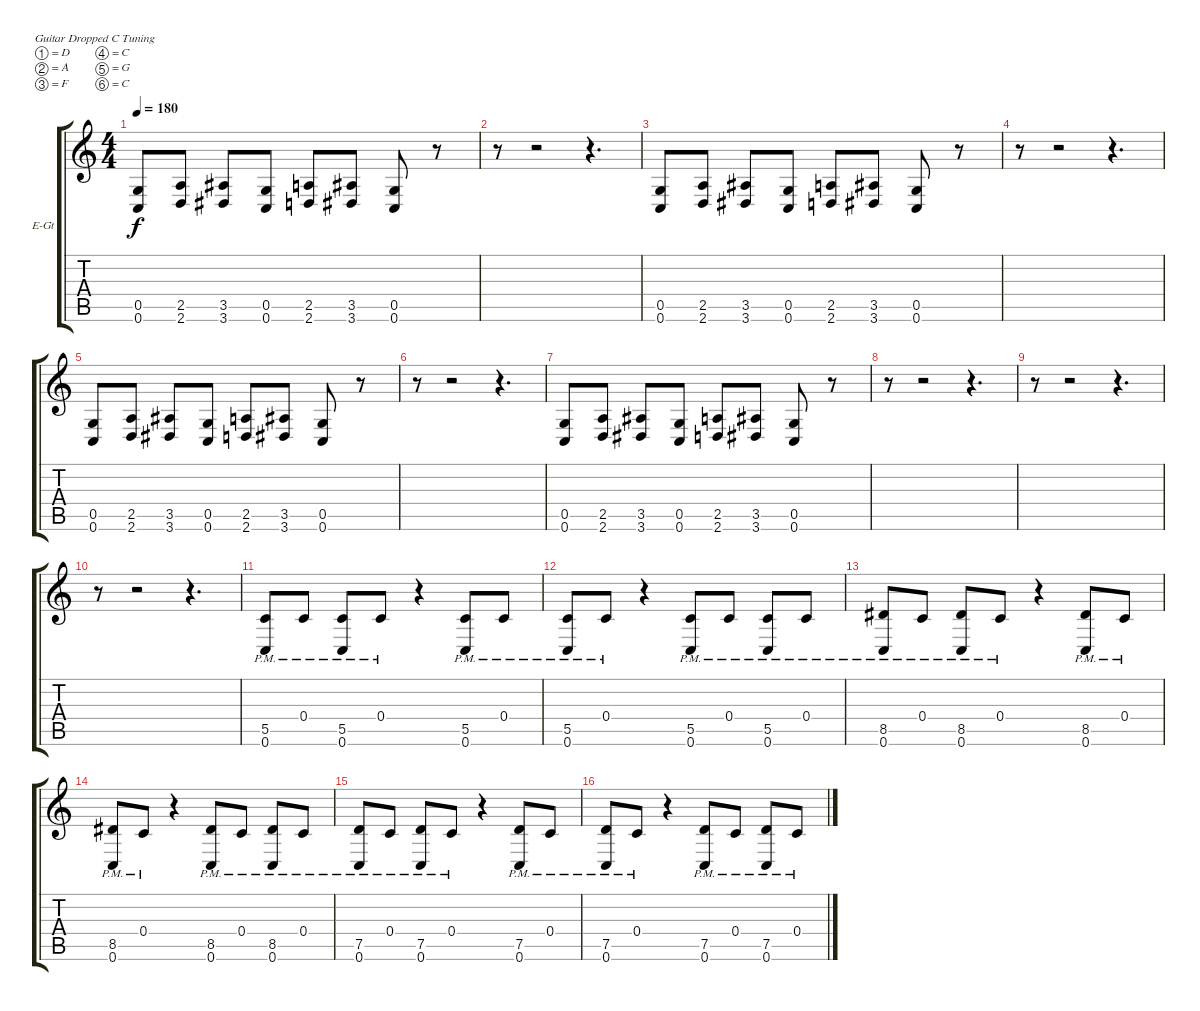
\bracketExtendMode groupsimilarinstruments
\firstSystemTrackNameOrientation horizontal
\otherSystemsTrackNameOrientation horizontal
\track ("Utwór 2" "E-Gt") {instrument distortionguitar}
\staff {score tabs}
\tuning (D4 A3 F3 C3 G2 C2)
\ts (4 4)
\tempo 180
\clef g2
\ks c
(0.5 0.6).8{dy f} (2.5 2.6).8 (3.5 3.6).8 (0.5 0.6).8 (2.5 2.6).8 (3.5 3.6).8 (0.5 0.6).8 r.8 |
r.8 r.2 r.4{d} |
(0.5 0.6).8 (2.5 2.6).8 (3.5 3.6).8 (0.5 0.6).8 (2.5 2.6).8 (3.5 3.6).8 (0.5 0.6).8 r.8 |
r.8 r.2 r.4{d} |
(0.5 0.6).8 (2.5 2.6).8 (3.5 3.6).8 (0.5 0.6).8 (2.5 2.6).8 (3.5 3.6).8 (0.5 0.6).8 r.8 |
r.8 r.2 r.4{d} |
(0.5 0.6).8 (2.5 2.6).8 (3.5 3.6).8 (0.5 0.6).8 (2.5 2.6).8 (3.5 3.6).8 (0.5 0.6).8 r.8 |
r.8 r.2 r.4{d} |
r.8 r.2 r.4{d} |
r.8 r.2 r.4{d} |
(5.5{pm} 0.6{pm}).8 0.4{pm}.8 (5.5{pm} 0.6{pm}).8 0.4{pm}.8 r.4 (5.5{pm} 0.6{pm}).8 0.4{pm}.8 |
(5.5{pm} 0.6{pm}).8 0.4{pm}.8 r.4 (5.5{pm} 0.6{pm}).8 0.4{pm}.8 (5.5{pm} 0.6{pm}).8 0.4{pm}.8 |
(8.5{pm} 0.6{pm}).8 0.4{pm}.8 (8.5{pm} 0.6{pm}).8 0.4{pm}.8 r.4 (8.5{pm} 0.6{pm}).8 0.4{pm}.8 |
(8.5{pm} 0.6{pm}).8 0.4{pm}.8 r.4 (8.5{pm} 0.6{pm}).8 0.4{pm}.8 (8.5{pm} 0.6{pm}).8 0.4{pm}.8 |
(7.5{pm} 0.6{pm}).8 0.4{pm}.8 (7.5{pm} 0.6{pm}).8 0.4{pm}.8 r.4 (7.5{pm} 0.6{pm}).8 0.4{pm}.8 |
(7.5{pm} 0.6{pm}).8 0.4{pm}.8 r.4 (7.5{pm} 0.6{pm}).8 0.4{pm}.8 (7.5{pm} 0.6{pm}).8 0.4{pm}.8
